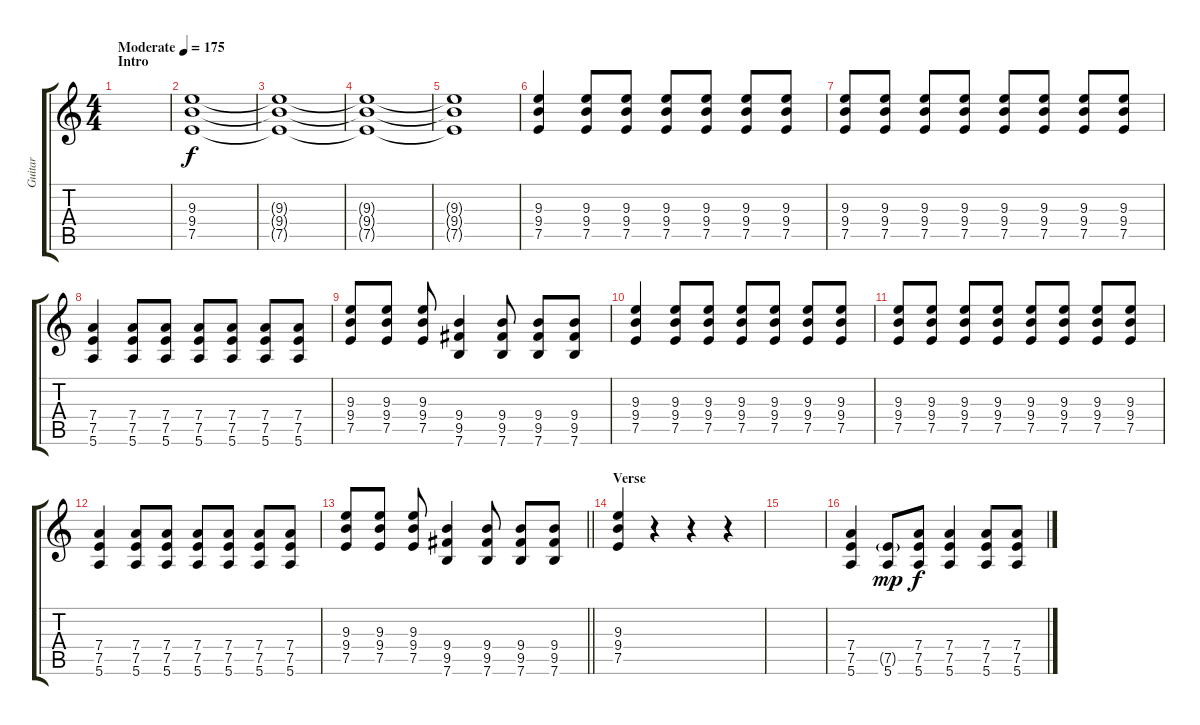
\track ("Guitar" "Guitar") {instrument distortionguitar}
\staff {score tabs}
\tuning (E4 B3 G3 D3 A2 E2) {hide}
\ts (4 4)
\section ("" "Intro")
\tempo (175 "Moderate")
\clef g2
\ks c
|
(9.3 9.4 7.5).1{volume 6} |
(9.3{t} 9.4{t} 7.5{t}).1 |
(9.3{t} 9.4{t} 7.5{t}).1 |
(9.3{t} 9.4{t} 7.5{t}).1 |
(9.3 9.4 7.5).4{volume 11} (9.3 9.4 7.5).8 (9.3 9.4 7.5).8 (9.3 9.4 7.5).8 (9.3 9.4 7.5).8 (9.3 9.4 7.5).8 (9.3 9.4 7.5).8 |
(9.3 9.4 7.5).8 (9.3 9.4 7.5).8 (9.3 9.4 7.5).8 (9.3 9.4 7.5).8 (9.3 9.4 7.5).8 (9.3 9.4 7.5).8 (9.3 9.4 7.5).8 (9.3 9.4 7.5).8 |
(7.4 7.5 5.6).4 (7.4 7.5 5.6).8 (7.4 7.5 5.6).8 (7.4 7.5 5.6).8 (7.4 7.5 5.6).8 (7.4 7.5 5.6).8 (7.4 7.5 5.6).8 |
(9.3 9.4 7.5).8 (9.3 9.4 7.5).8 (9.3 9.4 7.5).8 (9.4 9.5 7.6).4 (9.4 9.5 7.6).8 (9.4 9.5 7.6).8 (9.4 9.5 7.6).8 |
(9.3 9.4 7.5).4 (9.3 9.4 7.5).8 (9.3 9.4 7.5).8 (9.3 9.4 7.5).8 (9.3 9.4 7.5).8 (9.3 9.4 7.5).8 (9.3 9.4 7.5).8 |
(9.3 9.4 7.5).8 (9.3 9.4 7.5).8 (9.3 9.4 7.5).8 (9.3 9.4 7.5).8 (9.3 9.4 7.5).8 (9.3 9.4 7.5).8 (9.3 9.4 7.5).8 (9.3 9.4 7.5).8 |
(7.4 7.5 5.6).4 (7.4 7.5 5.6).8 (7.4 7.5 5.6).8 (7.4 7.5 5.6).8 (7.4 7.5 5.6).8 (7.4 7.5 5.6).8 (7.4 7.5 5.6).8 |
\barLineRight lightlight
(9.3 9.4 7.5).8 (9.3 9.4 7.5).8 (9.3 9.4 7.5).8 (9.4 9.5 7.6).4 (9.4 9.5 7.6).8 (9.4 9.5 7.6).8 (9.4 9.5 7.6).8 |
\section ("" "Verse")
(9.3 9.4 7.5).4 r.4 r.4 r.4 |
|
(7.4 7.5 5.6).4 (7.5{g} 5.6).8{dy mp} (7.4 7.5 5.6).8{dy f} (7.4 7.5 5.6).4 (7.4 7.5 5.6).8 (7.4 7.5 5.6).8
